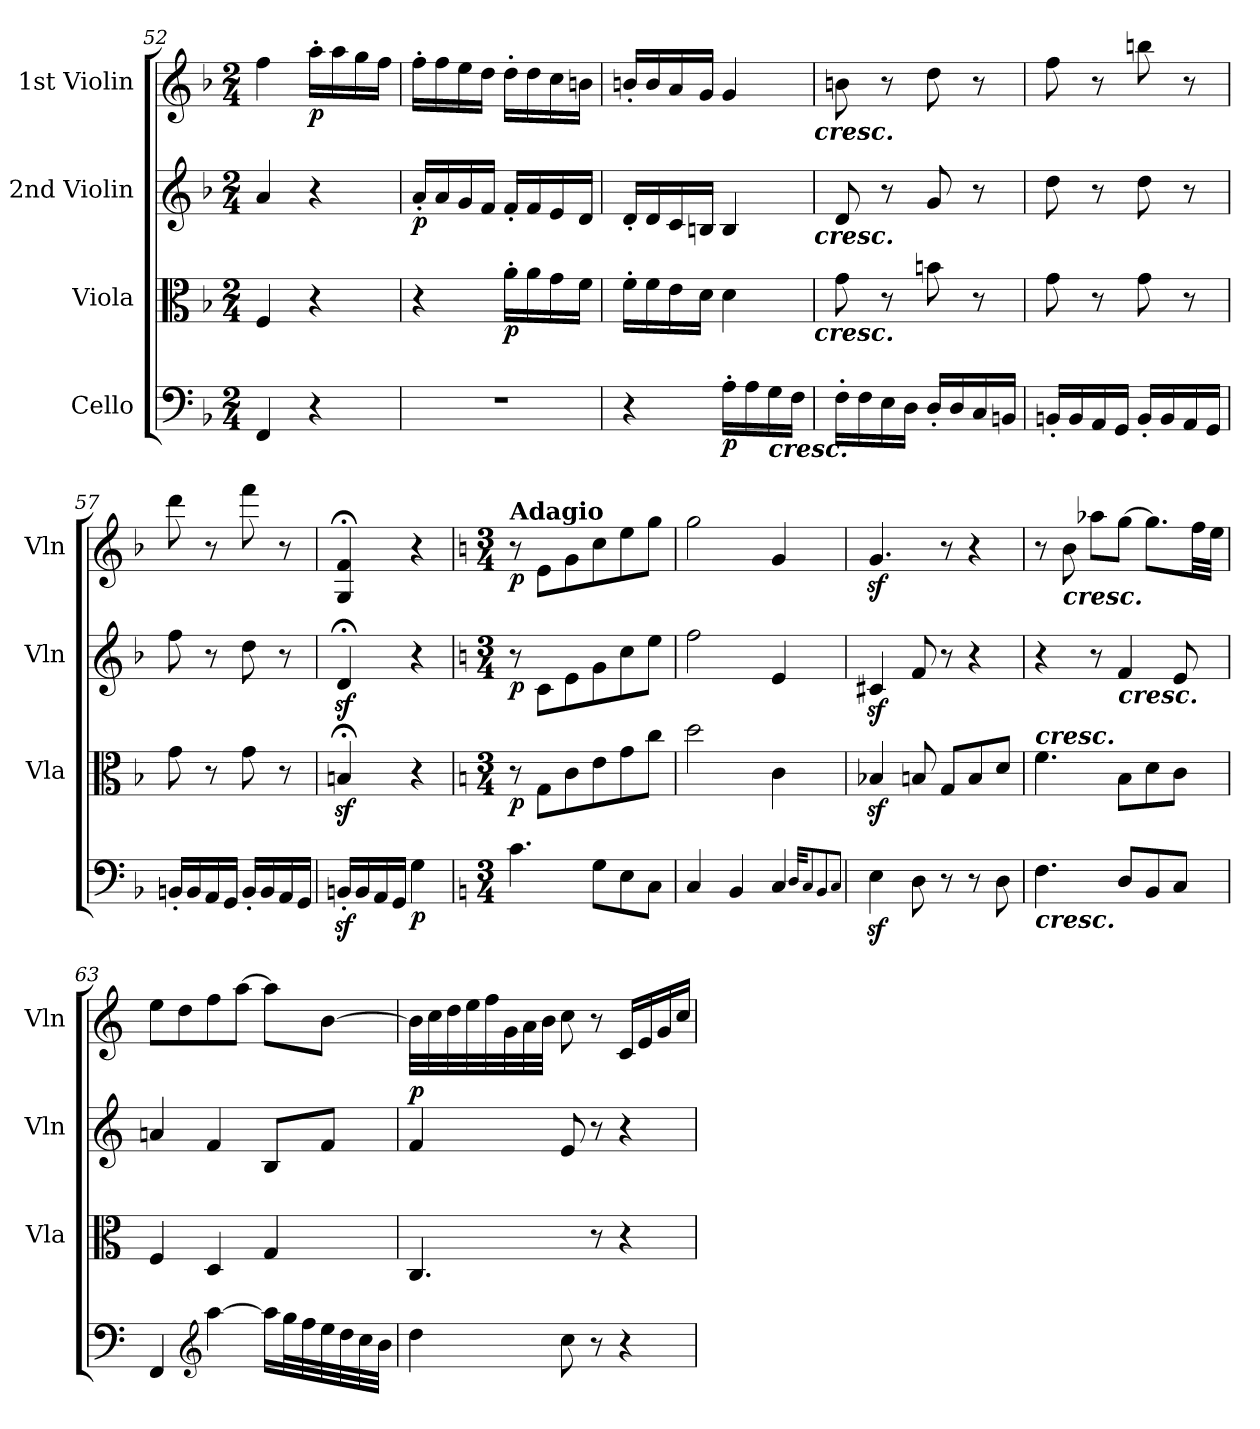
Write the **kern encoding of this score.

**kern	**dynam	**kern	**dynam	**kern	**dynam	**kern	**dynam
*part4	*part4	*part3	*part3	*part2	*part2	*part1	*part1
*staff4	*staff4	*staff3	*staff3	*staff2	*staff2	*staff1	*staff1
*I"Cello	*	*I"Viola	*	*I"2nd Violin	*	*I"1st Violin	*
*	*	*I'Vla	*	*I'Vln	*	*I'Vln	*
*clefF4	*	*clefC3	*	*clefG2	*	*clefG2	*
*k[b-]	*	*k[b-]	*	*k[b-]	*	*k[b-]	*
*M2/4	*	*M2/4	*	*M2/4	*	*M2/4	*
=52	=52	=52	=52	=52	=52	=52	=52
4FF/	.	4F/	.	4a/	.	4ff\	.
!	!	!	!	!	!	!	!LO:DY:b
4r	.	4r	.	4r	.	16aa'\LL	p
.	.	.	.	.	.	16aa\	.
.	.	.	.	.	.	16gg\	.
.	.	.	.	.	.	16ff\JJ	.
=53	=53	=53	=53	=53	=53	=53	=53
!	!	!	!	!	!LO:DY:b	!	!
2r	.	4r	.	16a'/LL	p	16ff'\LL	.
.	.	.	.	16a/	.	16ff\	.
.	.	.	.	16g/	.	16ee\	.
.	.	.	.	16f/JJ	.	16dd\JJ	.
!	!	!	!LO:DY:b	!	!	!	!
.	.	16a'\LL	p	16f'/LL	.	16dd'\LL	.
.	.	16a\	.	16f/	.	16dd\	.
.	.	16g\	.	16e/	.	16cc\	.
.	.	16f\JJ	.	16d/JJ	.	16bn\JJ	.
=54	=54	=54	=54	=54	=54	=54	=54
4r	.	16f'\LL	.	16d'/LL	.	16bn'/LL	.
.	.	16f\	.	16d/	.	16b/	.
.	.	16e\	.	16c/	.	16a/	.
.	.	16d\JJ	.	16Bn/JJ	.	16g/JJ	.
!	!LO:DY:b	!	!	!	!	!	!
16A'\LL	p	4d\	.	4B/	.	4g/	.
16A\	.	.	.	.	.	.	.
!LO:TX:b:Bi:t=cresc.	!	!	!	!	!	!	!
16G\	.	.	.	.	.	.	.
16F\JJ	.	.	.	.	.	.	.
!	!	!	!	!	!	!LO:TX:b:Bi:t=cresc.	!
!	!	!	!	!LO:TX:b:Bi:t=cresc.	!	!	!
!	!	!LO:TX:b:Bi:t=cresc.	!	!	!	!	!
=55	=55	=55	=55	=55	=55	=55	=55
16F'\LL	.	8g\	.	8d/	.	8bn\	.
16F\	.	.	.	.	.	.	.
16E\	.	8r	.	8r	.	8r	.
16D\JJ	.	.	.	.	.	.	.
16D'/LL	.	8bn\	.	8g/	.	8dd\	.
16D/	.	.	.	.	.	.	.
16C/	.	8r	.	8r	.	8r	.
16BBn/JJ	.	.	.	.	.	.	.
=56	=56	=56	=56	=56	=56	=56	=56
16BBn'/LL	.	8g\	.	8dd\	.	8ff\	.
16BB/	.	.	.	.	.	.	.
16AA/	.	8r	.	8r	.	8r	.
16GG/JJ	.	.	.	.	.	.	.
16BB'/LL	.	8g\	.	8dd\	.	8bbn\	.
16BB/	.	.	.	.	.	.	.
16AA/	.	8r	.	8r	.	8r	.
16GG/JJ	.	.	.	.	.	.	.
=57	=57	=57	=57	=57	=57	=57	=57
16BBn'/LL	.	8g\	.	8ff\	.	8ddd\	.
16BB/	.	.	.	.	.	.	.
16AA/	.	8r	.	8r	.	8r	.
16GG/JJ	.	.	.	.	.	.	.
16BB'/LL	.	8g\	.	8dd\	.	8fff\	.
16BB/	.	.	.	.	.	.	.
16AA/	.	8r	.	8r	.	8r	.
16GG/JJ	.	.	.	.	.	.	.
=58	=58	=58	=58	=58	=58	=58	=58
16BBnz<'/LL	.	4Bnz<;</	.	4dz>;</	.	4G/;< 4f/;<	.
16BB/	.	.	.	.	.	.	.
16AA/	.	.	.	.	.	.	.
16GG/JJ	.	.	.	.	.	.	.
!	!LO:DY:b	!	!	!	!	!	!
4G\	p	4r	.	4r	.	4r	.
=59	=59	=59	=59	=59	=59	=59	=59
*k[]	*	*k[]	*	*k[]	*	*k[]	*
*M3/4	*	*M3/4	*	*M3/4	*	*M3/4	*
!	!	!	!	!	!	!LO:TX:a:B:t=Adagio	!
!	!	!	!LO:DY:b	!	!LO:DY:b	!	!LO:DY:b
4.c\	.	8r	p	8r	p	8r	p
.	.	8G\L	.	8c\L	.	8e\L	.
.	.	8c\	.	8e\	.	8g\	.
8G\L	.	8e\	.	8g\	.	8cc\	.
8E\	.	8g\	.	8cc\	.	8ee\	.
8C\J	.	8cc\J	.	8ee\J	.	8gg\J	.
=60	=60	=60	=60	=60	=60	=60	=60
4C/	.	2dd\	.	2ff\	.	2gg\	.
4BB/	.	.	.	.	.	.	.
4C/	.	4c\	.	4e/	.	4g/	.
32qD/KKL	.	.	.	.	.	.	.
8qC/	.	.	.	.	.	.	.
8qBB/	.	.	.	.	.	.	.
8qC/J	.	.	.	.	.	.	.
=61	=61	=61	=61	=61	=61	=61	=61
4Ez<\	.	4B-Xz</	.	4c#Xz</	.	4.gz</	.
8D\	.	8Bn/	.	8f/	.	.	.
8r	.	8G/L	.	8r	.	8r	.
8r	.	8B/	.	4r	.	4r	.
8D\	.	8d/J	.	.	.	.	.
=62	=62	=62	=62	=62	=62	=62	=62
!	!	!LO:TX:a:Bi:t=cresc.	!	!	!	!	!
!LO:TX:b:Bi:t=cresc.	!	!	!	!	!	!	!
4.F\	.	4.f\	.	4r	.	8r	.
!	!	!	!	!	!	!LO:TX:b:Bi:t=cresc.	!
.	.	.	.	.	.	8b\	.
.	.	.	.	8r	.	8aa-X\L	.
!	!	!	!	!LO:TX:b:Bi:t=cresc.	!	!	!
8D/L	.	8B\L	.	4f/	.	[8gg\J	.
8BB/	.	8d\	.	.	.	8.gg\L]	.
8C/J	.	8c\J	.	8e/	.	.	.
.	.	.	.	.	.	32ff\LL	.
.	.	.	.	.	.	32ee\JJJ	.
=63	=63	=63	=63	=63	=63	=63	=63
4FF/	.	4F/	.	4an/	.	8ee\L	.
.	.	.	.	.	.	8dd\	.
*clefG2	*	*	*	*	*	*	*
[4aa\	.	4D/	.	4f/	.	8ff\	.
.	.	.	.	.	.	[8aa\J	.
16aa\LL]	.	4G/	.	8B/L	.	8aa\L]	.
32gg\L	.	.	.	.	.	.	.
32ff\	.	.	.	.	.	.	.
32ee\	.	.	.	8f/J	.	[8b\J	.
32dd\	.	.	.	.	.	.	.
32cc\	.	.	.	.	.	.	.
32b\JJJ	.	.	.	.	.	.	.
=64	=64	=64	=64	=64	=64	=64	=64
!	!	!	!	!	!LO:DY:a	!	!
4dd\	.	4.C/	.	4f/	p	32b\LLL]	.
.	.	.	.	.	.	32cc\	.
.	.	.	.	.	.	32dd\	.
.	.	.	.	.	.	32ee\	.
.	.	.	.	.	.	32ff\	.
.	.	.	.	.	.	32g\	.
.	.	.	.	.	.	32a\	.
.	.	.	.	.	.	32b\JJJ	.
8cc\	.	.	.	8e/	.	8cc\	.
8r	.	8r	.	8r	.	8r	.
4r	.	4r	.	4r	.	16c/LL	.
.	.	.	.	.	.	16e/	.
.	.	.	.	.	.	16g/	.
.	.	.	.	.	.	16cc/JJ	.
=	=	=	=	=	=	=	=
*-	*-	*-	*-	*-	*-	*-	*-
